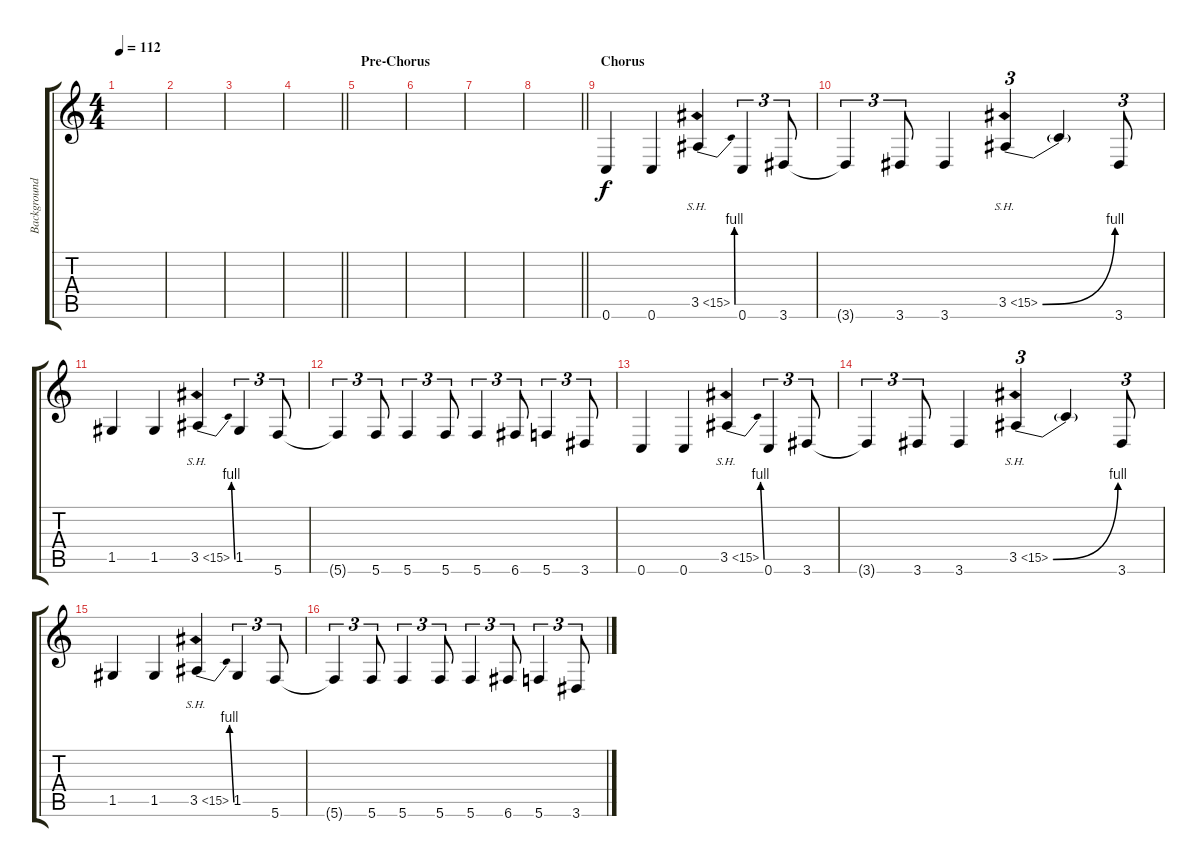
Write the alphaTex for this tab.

\track ("Background Guitar (Travis Miguel)" "Background") {instrument distortionguitar}
\staff {score tabs}
\tuning (D4 A3 F3 C3 G2 C2) {hide}
\ts (4 4)
\tempo 112
\clef g2
\ks c
|
|
|
\barLineRight lightlight
|
\section ("" "Pre-Chorus")
|
|
|
\barLineRight lightlight
|
\section ("" "Chorus")
0.6.4 0.6.4 3.5{be (bend 0 0 60 4) sh 12}.4 0.6.4{tu (3 2)} 3.6.8{tu (3 2)} |
3.6{t}.4{tu (3 2)} 3.6.8{tu (3 2)} 3.6.4 3.5{be (bend 0 0 60 4) sh 12}.4{tu (3 2)} 3.5{t}.4 3.6.8{tu (3 2)} |
1.5.4 1.5.4 3.5{be (bend 0 0 60 4) sh 12}.4 1.5.4{tu (3 2)} 5.6.8{tu (3 2)} |
5.6{t}.4{tu (3 2)} 5.6.8{tu (3 2)} 5.6.4{tu (3 2)} 5.6.8{tu (3 2)} 5.6.4{tu (3 2)} 6.6.8{tu (3 2)} 5.6.4{tu (3 2)} 3.6.8{tu (3 2)} |
0.6.4 0.6.4 3.5{be (bend 0 0 60 4) sh 12}.4 0.6.4{tu (3 2)} 3.6.8{tu (3 2)} |
3.6{t}.4{tu (3 2)} 3.6.8{tu (3 2)} 3.6.4 3.5{be (bend 0 0 60 4) sh 12}.4{tu (3 2)} 3.5{t}.4 3.6.8{tu (3 2)} |
1.5.4 1.5.4 3.5{be (bend 0 0 60 4) sh 12}.4 1.5.4{tu (3 2)} 5.6.8{tu (3 2)} |
5.6{t}.4{tu (3 2)} 5.6.8{tu (3 2)} 5.6.4{tu (3 2)} 5.6.8{tu (3 2)} 5.6.4{tu (3 2)} 6.6.8{tu (3 2)} 5.6.4{tu (3 2)} 3.6.8{tu (3 2)}
